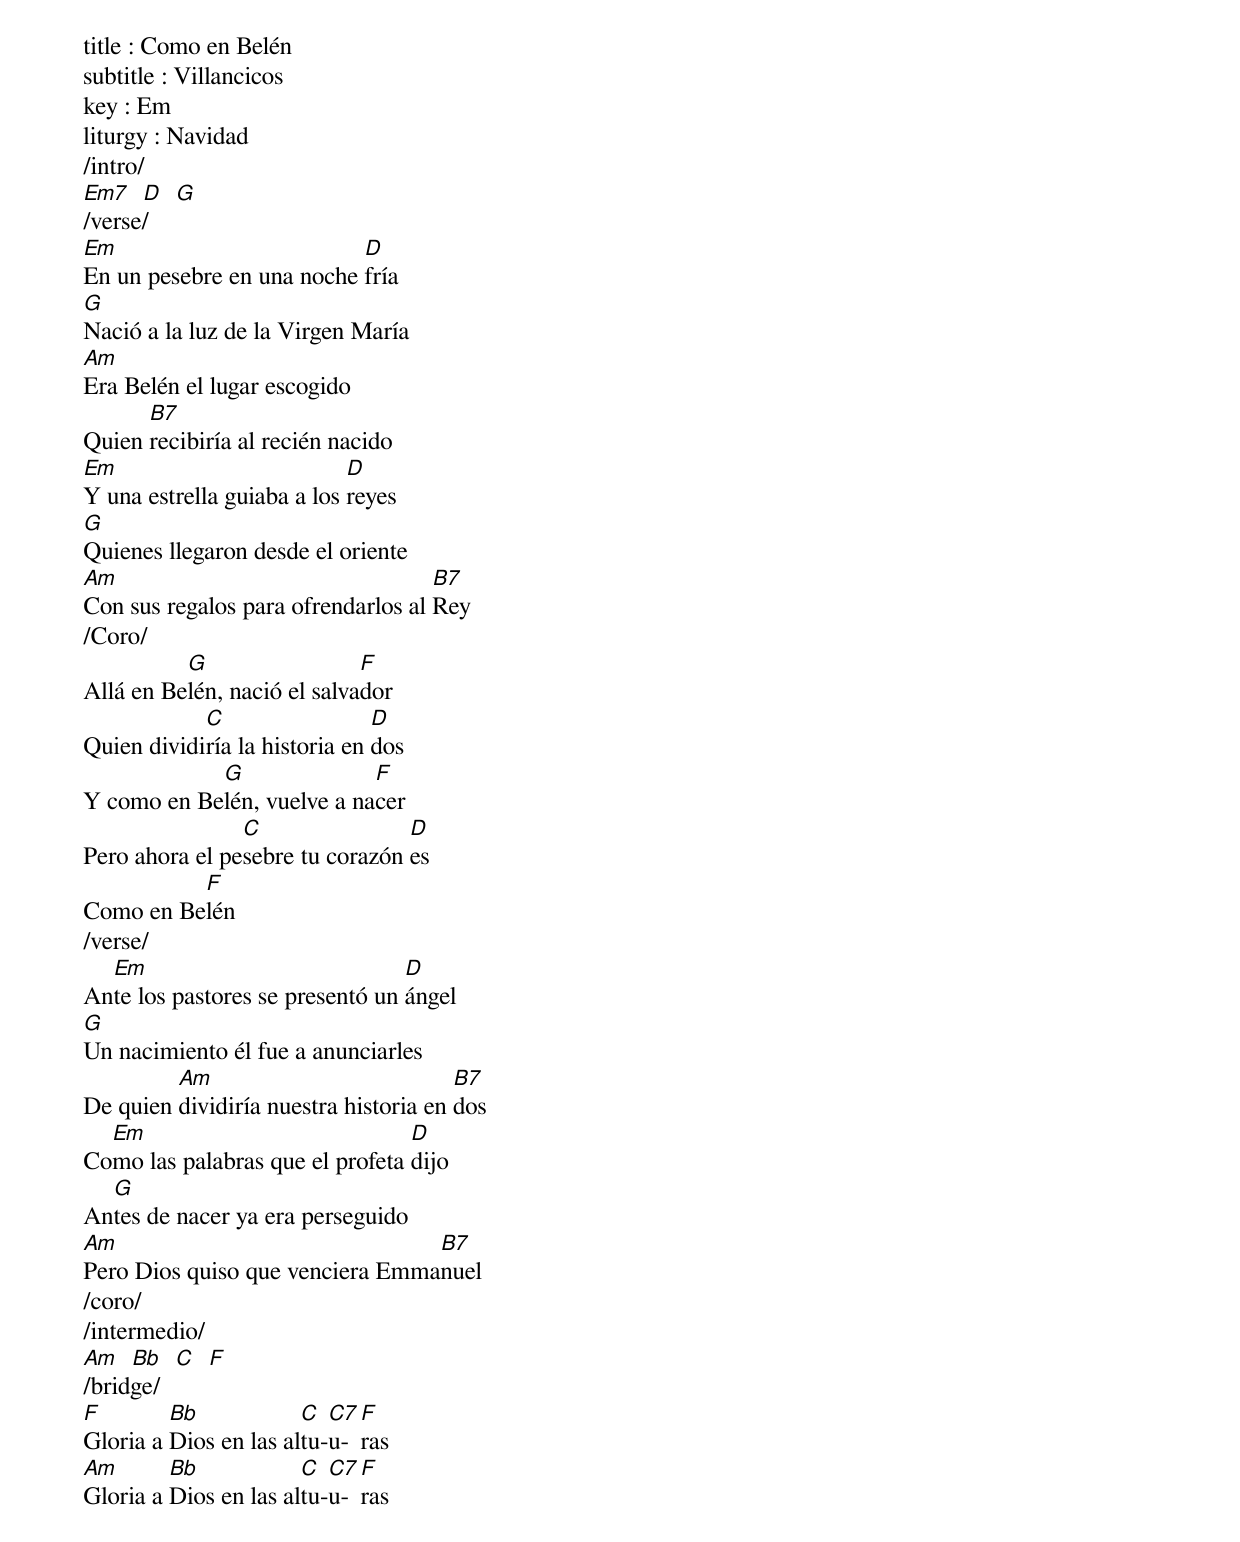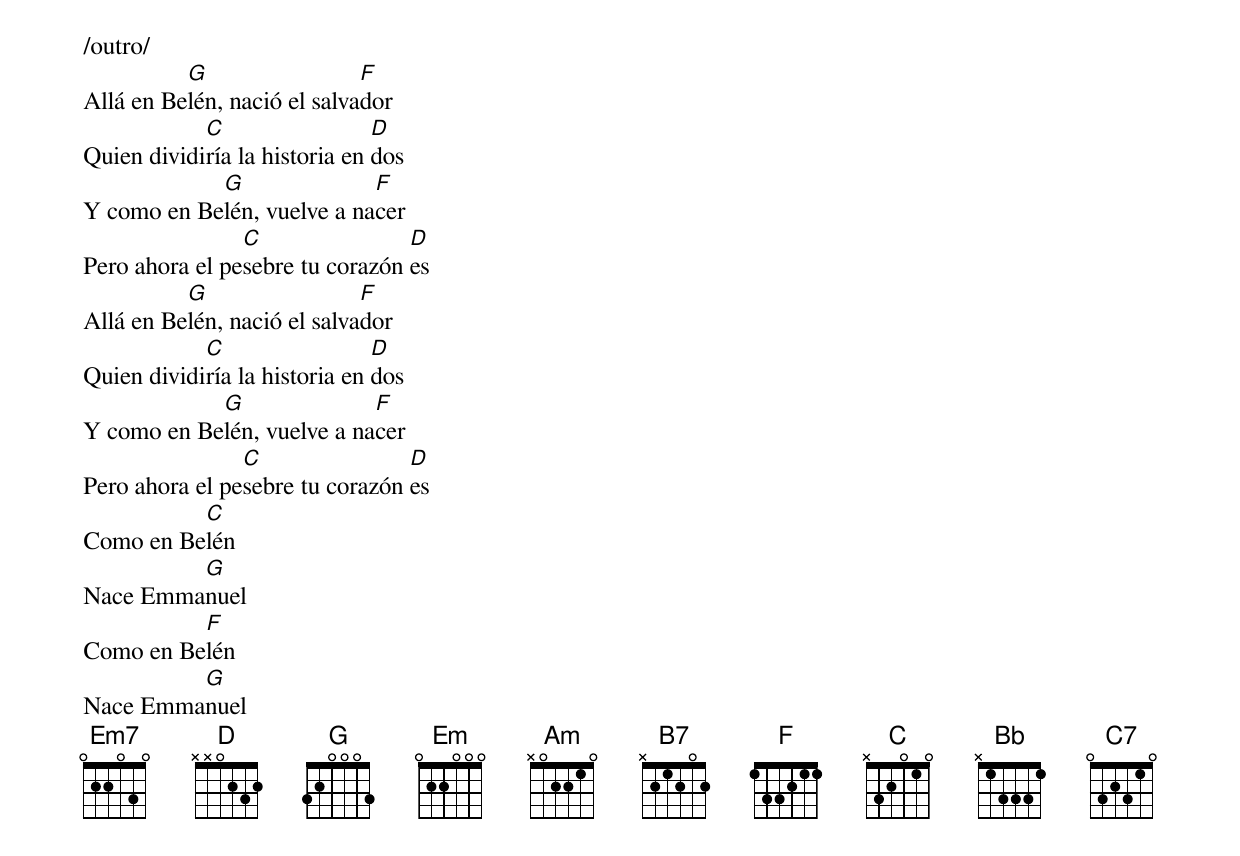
title : Como en Belén
subtitle : Villancicos
key : Em
liturgy : Navidad
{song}
/intro/
[Em7]  [D]  [G]
/verse/
[Em]En un pesebre en una noche [D]fría
[G]Nació a la luz de la Virgen María
[Am]Era Belén el lugar escogido
Quien [B7]recibiría al recién nacido
[Em]Y una estrella guiaba a los [D]reyes
[G]Quienes llegaron desde el oriente
[Am]Con sus regalos para ofrendarlos al [B7]Rey
/Coro/
Allá en Be[G]lén, nació el salva[F]dor
Quien dividi[C]ría la historia en [D]dos
Y como en Be[G]lén, vuelve a na[F]cer
Pero ahora el pe[C]sebre tu corazón [D]es
Como en Be[F]lén
/verse/
An[Em]te los pastores se presentó un [D]ángel
[G]Un nacimiento él fue a anunciarles
De quien [Am]dividiría nuestra historia en [B7]dos
Co[Em]mo las palabras que el profeta [D]dijo
An[G]tes de nacer ya era perseguido
[Am]Pero Dios quiso que venciera Emma[B7]nuel
/coro/
/intermedio/
[Am]  [Bb]  [C]  [F]
/bridge/
[F]Gloria a [Bb]Dios en las al[C]tu-[C7]u-[F]ras
[Am]Gloria a [Bb]Dios en las al[C]tu-[C7]u-[F]ras
/outro/
Allá en Be[G]lén, nació el salva[F]dor
Quien dividi[C]ría la historia en [D]dos
Y como en Be[G]lén, vuelve a na[F]cer
Pero ahora el pe[C]sebre tu corazón [D]es
Allá en Be[G]lén, nació el salva[F]dor
Quien dividi[C]ría la historia en [D]dos
Y como en Be[G]lén, vuelve a na[F]cer
Pero ahora el pe[C]sebre tu corazón [D]es
Como en Be[C]lén
Nace Emma[G]nuel
Como en Be[F]lén
Nace Emma[G]nuel
